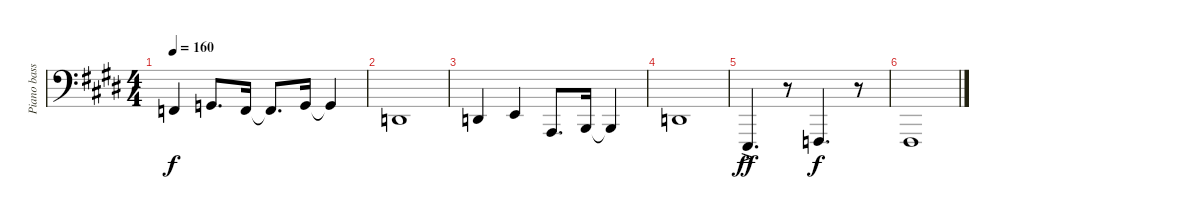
\track ("Piano bass (solo)" "Piano bass") {instrument acousticgrandpiano}
\staff {score}
\tuning (E3 B2 G2 D2 A1 Eb1) {hide}
\ts (4 4)
\tempo 160
\clef f4
\ks e
3.4{t}.4{dy f} 0.3.8{d} 3.4.16 3.4{t}.8{d} 0.3.16 0.3{t}.4 |
0.4.1 |
0.4.4 2.4.4 0.5.8{d} 2.5.16 2.5{t}.4 |
0.4.1 |
1.6{ac}.4{d dy ff} r.8 2.6.4{d dy f} r.8 |
3.6.1
